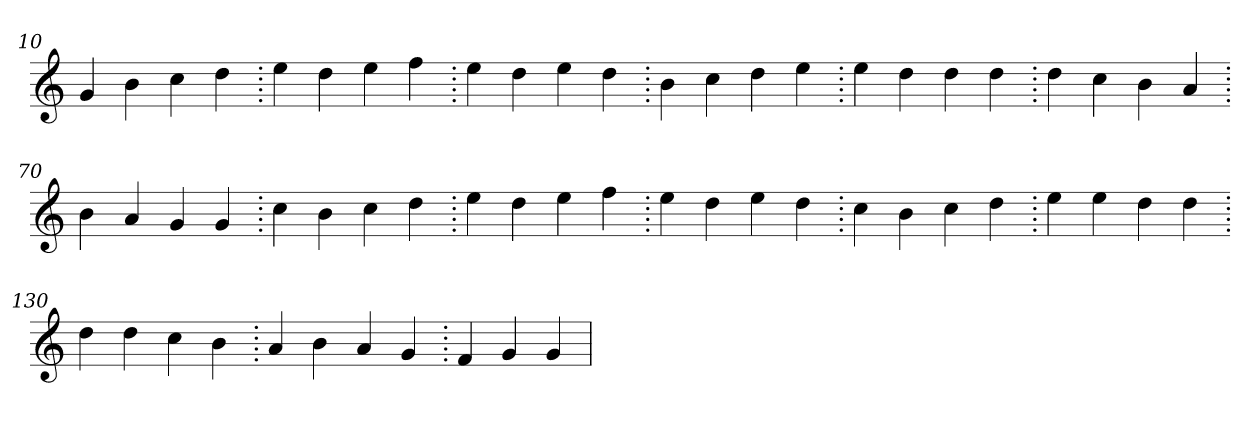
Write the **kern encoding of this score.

**kern
*part1
*staff1
*clefG2
=10.
4g
4b
4cc
4dd
=20.
4ee
4dd
4ee
4ff
=30.
4ee
4dd
4ee
4dd
=40.
4b
4cc
4dd
4ee
=50.
4ee
4dd
4dd
4dd
=60.
4dd
4cc
4b
4a
=70.
4b
4a
4g
4g
=80.
4cc
4b
4cc
4dd
=90.
4ee
4dd
4ee
4ff
=100.
4ee
4dd
4ee
4dd
=110.
4cc
4b
4cc
4dd
=120.
4ee
4ee
4dd
4dd
=130.
4dd
4dd
4cc
4b
=140.
4a
4b
4a
4g
=150.
4f
4g
4g
=
*-
